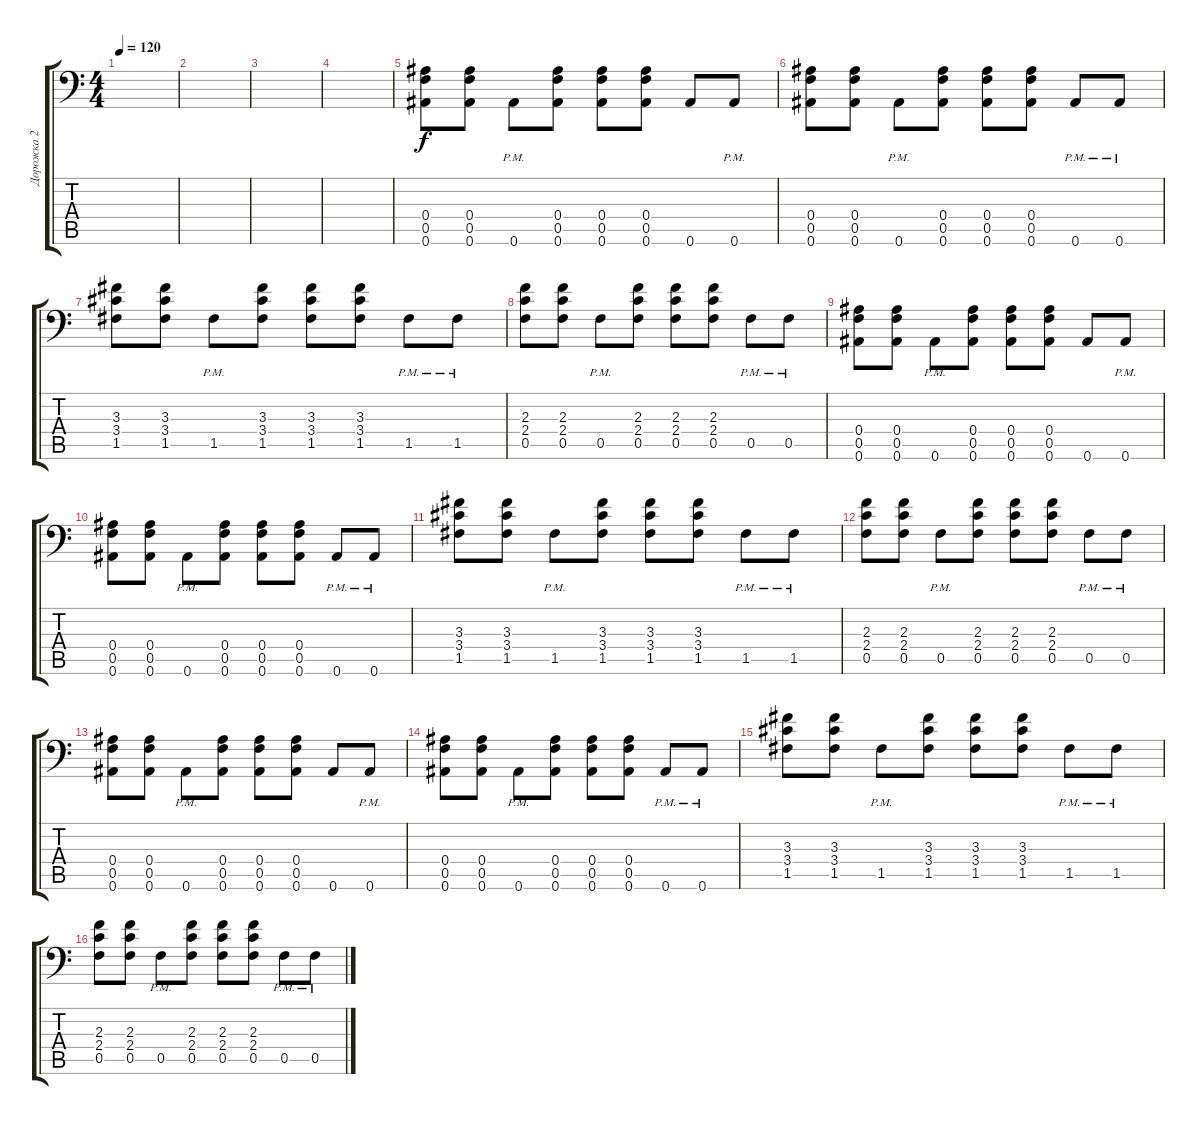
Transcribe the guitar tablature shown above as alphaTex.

\track ("Дорожка 2" "Дорожка 2") {instrument distortionguitar}
\staff {score tabs}
\tuning (C4 G3 Eb3 Bb2 F2 Bb1) {hide}
\ts (4 4)
\tempo 120
\clef f4
\ks c
|
|
|
|
(0.4 0.5 0.6).8 (0.4 0.5 0.6).8 0.6{pm}.8 (0.4 0.5 0.6).8 (0.4 0.5 0.6).8 (0.4 0.5 0.6).8 0.6.8 0.6{pm}.8 |
(0.4 0.5 0.6).8 (0.4 0.5 0.6).8 0.6{pm}.8 (0.4 0.5 0.6).8 (0.4 0.5 0.6).8 (0.4 0.5 0.6).8 0.6{pm}.8 0.6{pm}.8 |
(3.3 3.4 1.5).8 (3.3 3.4 1.5).8 1.5{pm}.8 (3.3 3.4 1.5).8 (3.3 3.4 1.5).8 (3.3 3.4 1.5).8 1.5{pm}.8 1.5{pm}.8 |
(2.3 2.4 0.5).8 (2.3 2.4 0.5).8 0.5{pm}.8 (2.3 2.4 0.5).8 (2.3 2.4 0.5).8 (2.3 2.4 0.5).8 0.5{pm}.8 0.5{pm}.8 |
(0.4 0.5 0.6).8 (0.4 0.5 0.6).8 0.6{pm}.8 (0.4 0.5 0.6).8 (0.4 0.5 0.6).8 (0.4 0.5 0.6).8 0.6.8 0.6{pm}.8 |
(0.4 0.5 0.6).8 (0.4 0.5 0.6).8 0.6{pm}.8 (0.4 0.5 0.6).8 (0.4 0.5 0.6).8 (0.4 0.5 0.6).8 0.6{pm}.8 0.6{pm}.8 |
(3.3 3.4 1.5).8 (3.3 3.4 1.5).8 1.5{pm}.8 (3.3 3.4 1.5).8 (3.3 3.4 1.5).8 (3.3 3.4 1.5).8 1.5{pm}.8 1.5{pm}.8 |
(2.3 2.4 0.5).8 (2.3 2.4 0.5).8 0.5{pm}.8 (2.3 2.4 0.5).8 (2.3 2.4 0.5).8 (2.3 2.4 0.5).8 0.5{pm}.8 0.5{pm}.8 |
(0.4 0.5 0.6).8 (0.4 0.5 0.6).8 0.6{pm}.8 (0.4 0.5 0.6).8 (0.4 0.5 0.6).8 (0.4 0.5 0.6).8 0.6.8 0.6{pm}.8 |
(0.4 0.5 0.6).8 (0.4 0.5 0.6).8 0.6{pm}.8 (0.4 0.5 0.6).8 (0.4 0.5 0.6).8 (0.4 0.5 0.6).8 0.6{pm}.8 0.6{pm}.8 |
(3.3 3.4 1.5).8 (3.3 3.4 1.5).8 1.5{pm}.8 (3.3 3.4 1.5).8 (3.3 3.4 1.5).8 (3.3 3.4 1.5).8 1.5{pm}.8 1.5{pm}.8 |
(2.3 2.4 0.5).8 (2.3 2.4 0.5).8 0.5{pm}.8 (2.3 2.4 0.5).8 (2.3 2.4 0.5).8 (2.3 2.4 0.5).8 0.5{pm}.8 0.5{pm}.8
